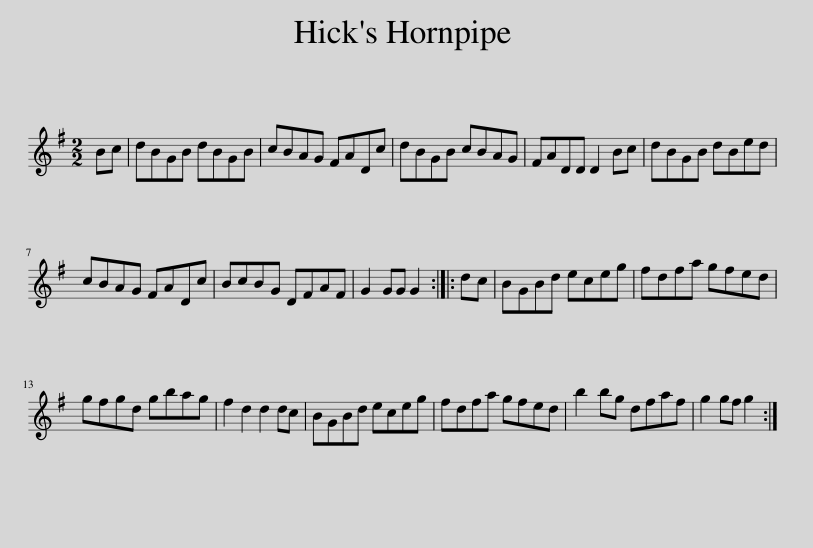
X:1
L:1/8
M:2/2
I:linebreak $
K:G
V:1 treble
V:1
 Bc | dBGB dBGB | cBAG FADc | dBGB cBAG | FADD D2 Bc | %5
 dBGB dBed |$ cBAG FADc | BcBG DFAF | G2 GG G2 :: dc | %10
 BGBd eceg | fdfa gfed |$ gfgd gbag | f2 d2 d2 dc | BGBd eceg | %15
 fdfa gfed | b2 bg dfaf | g2 gf g2 :| %18
